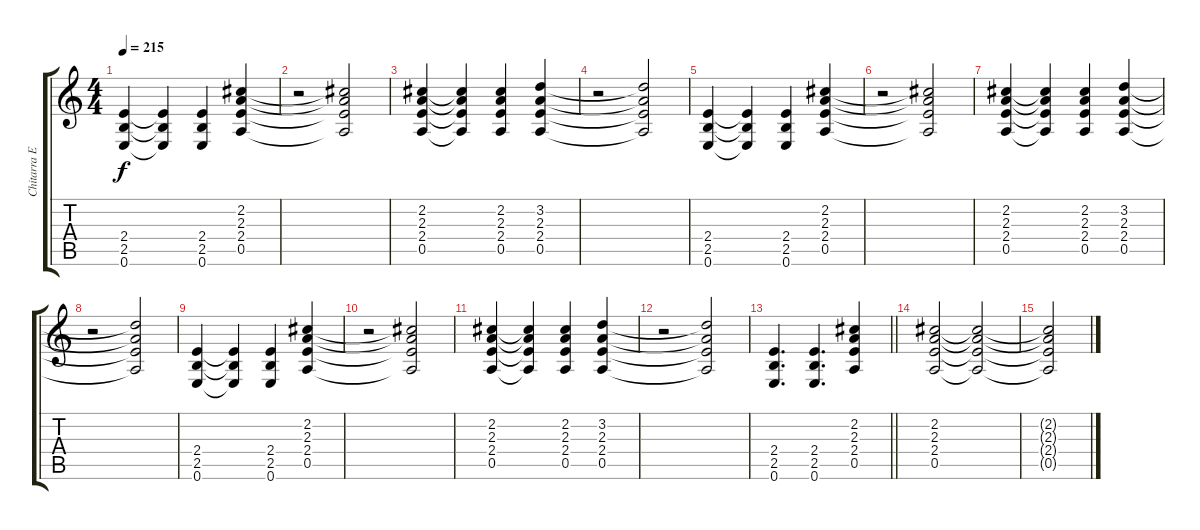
\track ("Chitarra Elettrica" "Chitarra E") {instrument distortionguitar bank 255}
\staff {score tabs}
\tuning (E4 B3 G3 D3 A2 E2) {hide}
\ts (4 4)
\tempo 215
\clef g2
\ks c
(2.4 2.5 0.6).4{dy f} (2.4{t} 2.5{t} 0.6{t}).4 (2.4 2.5 0.6).4 (2.2 2.3 2.4 0.5).4 |
r.2 (2.2{t} 2.3{t} 2.4{t} 0.5{t}).2 |
(2.2 2.3 2.4 0.5).4 (2.2{t} 2.3{t} 2.4{t} 0.5{t}).4 (2.2 2.3 2.4 0.5).4 (3.2 2.3 2.4 0.5).4 |
r.2 (3.2{t} 2.3{t} 2.4{t} 0.5{t}).2 |
(2.4 2.5 0.6).4 (2.4{t} 2.5{t} 0.6{t}).4 (2.4 2.5 0.6).4 (2.2 2.3 2.4 0.5).4 |
r.2 (2.2{t} 2.3{t} 2.4{t} 0.5{t}).2 |
(2.2 2.3 2.4 0.5).4 (2.2{t} 2.3{t} 2.4{t} 0.5{t}).4 (2.2 2.3 2.4 0.5).4 (3.2 2.3 2.4 0.5).4 |
r.2 (3.2{t} 2.3{t} 2.4{t} 0.5{t}).2 |
(2.4 2.5 0.6).4 (2.4{t} 2.5{t} 0.6{t}).4 (2.4 2.5 0.6).4 (2.2 2.3 2.4 0.5).4 |
r.2 (2.2{t} 2.3{t} 2.4{t} 0.5{t}).2 |
(2.2 2.3 2.4 0.5).4 (2.2{t} 2.3{t} 2.4{t} 0.5{t}).4 (2.2 2.3 2.4 0.5).4 (3.2 2.3 2.4 0.5).4 |
r.2 (3.2{t} 2.3{t} 2.4{t} 0.5{t}).2 |
\barLineRight lightlight
(2.4 2.5 0.6).4{d} (2.4 2.5 0.6).4{d} (2.2 2.3 2.4 0.5).4 |
(2.2 2.3 2.4 0.5).2 (2.2{t} 2.3{t} 2.4{t} 0.5{t}).2 |
(2.2{t} 2.3{t} 2.4{t} 0.5{t}).2
